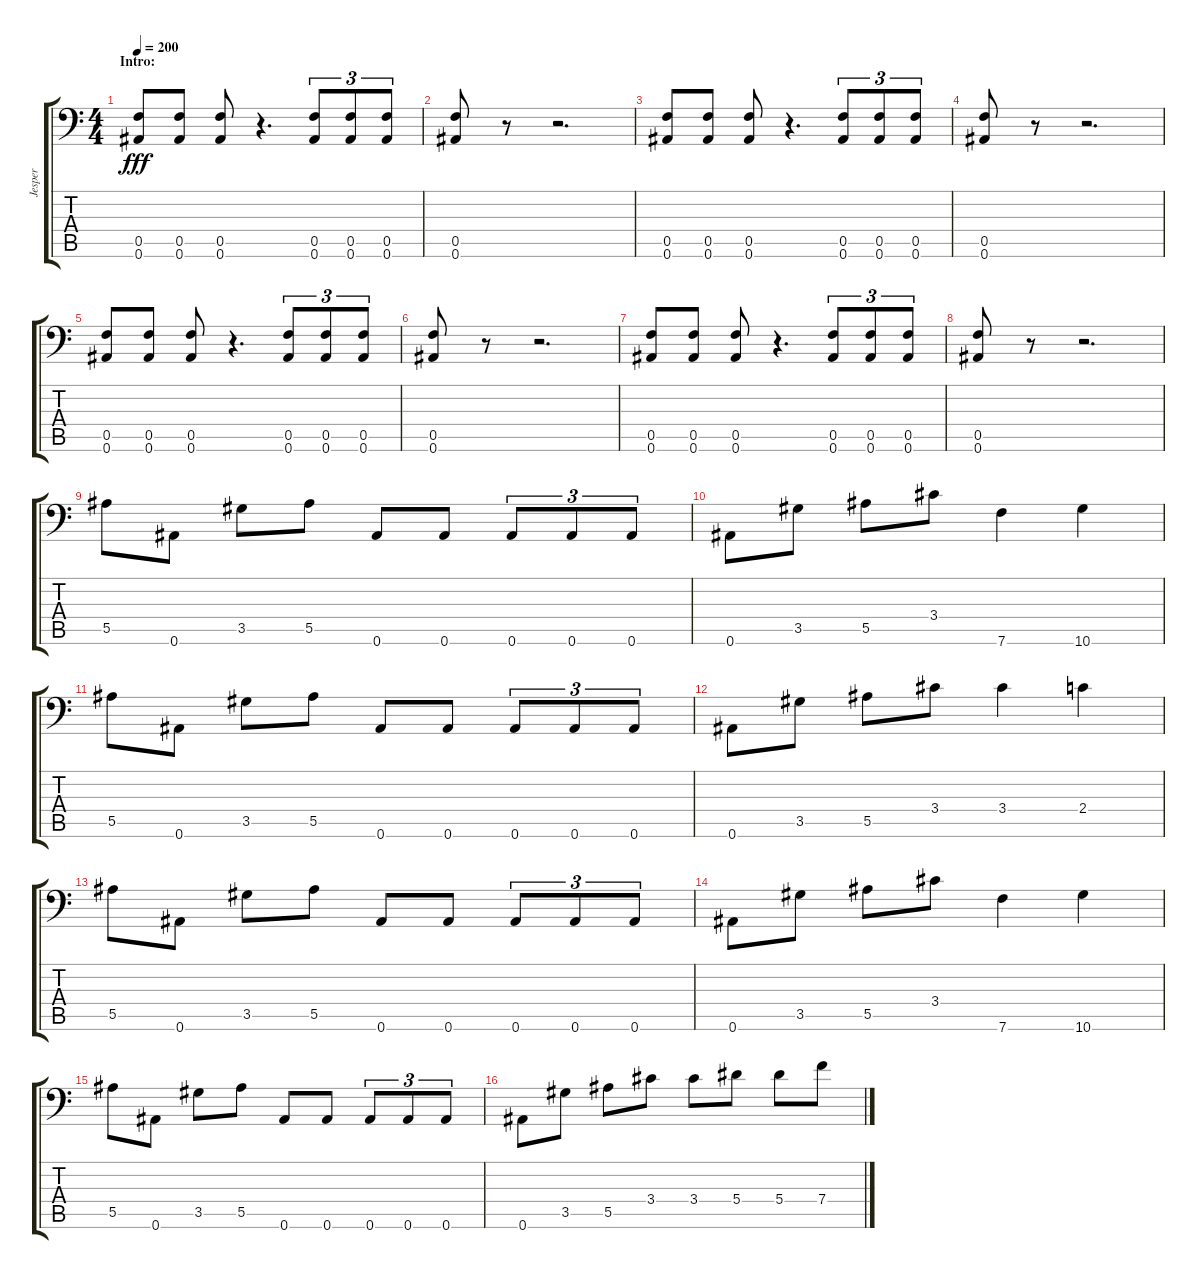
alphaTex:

\track ("Jesper" "Jesper") {instrument distortionguitar}
\staff {score tabs}
\tuning (C4 G3 Eb3 Bb2 F2 Bb1) {hide}
\ts (4 4)
\section ("" "Intro:")
\tempo 200
\clef f4
\ks c
(0.5 0.6).8{dy fff instrument distortionguitar} (0.5 0.6).8 (0.5 0.6).8 r.4{d} (0.5 0.6).8{tu (3 2)} (0.5 0.6).8{tu (3 2)} (0.5 0.6).8{tu (3 2)} |
(0.5 0.6).8 r.8 r.2{d} |
(0.5 0.6).8 (0.5 0.6).8 (0.5 0.6).8 r.4{d} (0.5 0.6).8{tu (3 2)} (0.5 0.6).8{tu (3 2)} (0.5 0.6).8{tu (3 2)} |
(0.5 0.6).8 r.8 r.2{d} |
(0.5 0.6).8 (0.5 0.6).8 (0.5 0.6).8 r.4{d} (0.5 0.6).8{tu (3 2)} (0.5 0.6).8{tu (3 2)} (0.5 0.6).8{tu (3 2)} |
(0.5 0.6).8 r.8 r.2{d} |
(0.5 0.6).8 (0.5 0.6).8 (0.5 0.6).8 r.4{d} (0.5 0.6).8{tu (3 2)} (0.5 0.6).8{tu (3 2)} (0.5 0.6).8{tu (3 2)} |
(0.5 0.6).8 r.8 r.2{d} |
5.5.8 0.6.8 3.5.8 5.5.8 0.6.8 0.6.8 0.6.8{tu (3 2)} 0.6.8{tu (3 2)} 0.6.8{tu (3 2)} |
0.6.8 3.5.8 5.5.8 3.4.8 7.6.4 10.6.4 |
5.5.8 0.6.8 3.5.8 5.5.8 0.6.8 0.6.8 0.6.8{tu (3 2)} 0.6.8{tu (3 2)} 0.6.8{tu (3 2)} |
0.6.8 3.5.8 5.5.8 3.4.8 3.4.4 2.4.4 |
5.5.8 0.6.8 3.5.8 5.5.8 0.6.8 0.6.8 0.6.8{tu (3 2)} 0.6.8{tu (3 2)} 0.6.8{tu (3 2)} |
0.6.8 3.5.8 5.5.8 3.4.8 7.6.4 10.6.4 |
5.5.8 0.6.8 3.5.8 5.5.8 0.6.8 0.6.8 0.6.8{tu (3 2)} 0.6.8{tu (3 2)} 0.6.8{tu (3 2)} |
0.6.8 3.5.8 5.5.8 3.4.8 3.4.8 5.4.8 5.4.8 7.4.8
